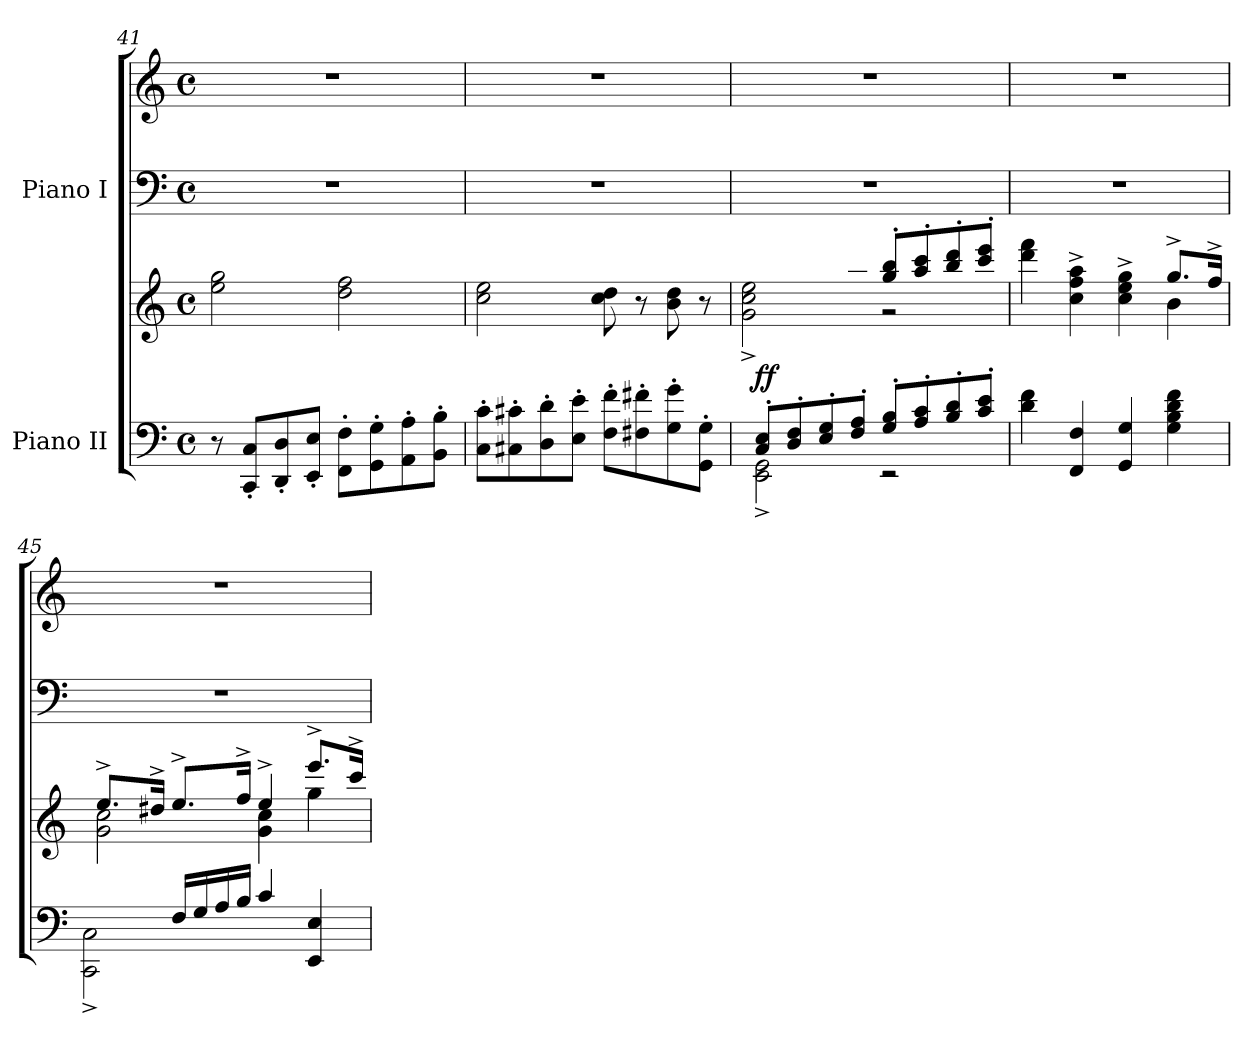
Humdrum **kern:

**kern	**kern	**dynam	**kern	**kern
*part2	*part2	*part2	*part1	*part1
*staff4	*staff3	*staff3/4	*staff2	*staff1
*I"Piano II	*	*	*I"Piano I	*
*clefF4	*clefG2	*	*clefF4	*clefG2
*k[]	*k[]	*	*k[]	*k[]
*M4/4	*M4/4	*	*M4/4	*M4/4
*met(c)	*met(c)	*	*met(c)	*met(c)
=41	=41	=41	=41	=41
!	!	!LO:DY:b=2	!	!
!	!	!LO:DY:n=1:b	!	!
8r	2ee\ 2gg\	mf f	1r	1r
8CC/' 8C/'L	.	.	.	.
8DD/' 8D/'	.	.	.	.
8EE/' 8E/'J	.	.	.	.
8FF\' 8F\'L	2dd\ 2ff\	.	.	.
8GG\' 8G\'	.	.	.	.
8AA\' 8A\'	.	.	.	.
8BB\' 8B\'J	.	.	.	.
=42	=42	=42	=42	=42
8C\' 8c\'L	2cc\ 2ee\	.	1r	1r
8C#X\' 8c#X\'	.	.	.	.
8D\' 8d\'	.	.	.	.
8E\' 8e\'J	.	.	.	.
8F\' 8f\'L	8cc\ 8dd\	.	.	.
8F#X\' 8f#X\'	8r	.	.	.
8G\' 8g\'	8b\ 8dd\	.	.	.
8GG\' 8G\'J	8r	.	.	.
!!LO:LB:g=z
=43	=43	=43	=43	=43
*^	*^	*	*	*
!	!	!	!	!LO:DY:b	!	!
8C/' 8E/'L	2EE\^ 2GG\^	8cc/yy' 8ee/yy'L	2g\^ 2cc\^ 2ee\^	ff	1r	1r
8D/' 8F/'	.	8dd/' 8ff/'	.	.	.	.
8E/' 8G/'	.	8ee/' 8gg/'	.	.	.	.
8F/' 8A/'J	.	8ff/' 8aa/'J	.	.	.	.
8G/' 8B/'L	2r	8gg/' 8bb/'L	2r	.	.	.
8A/' 8c/'	.	8aa/' 8ccc/'	.	.	.	.
8B/' 8d/'	.	8bb/' 8ddd/'	.	.	.	.
8c/' 8e/'J	.	8ccc/' 8eee/'J	.	.	.	.
*v	*v	*	*	*	*	*
=44	=44	=44	=44	=44	=44
4d\ 4f\	4ddd\ 4fff\	2.ryy	.	1r	1r
4FF/ 4F/	4cc\^ 4ff\^ 4aa\^	.	.	.	.
4GG/ 4G/	4cc\^ 4ee\^ 4gg\^	.	.	.	.
4G\ 4B\ 4d\ 4f\	8.gg^/L	4b\	.	.	.
.	16ff^/Jk	.	.	.	.
=45	=45	=45	=45	=45	=45
*^	*	*	*	*	*
8C/Lyy	2CC\^ 2C\^	8.ee^/L	2g\ 2cc\	.	1r	1r
16D/L	.	.	.	.	.	.
16E/JJ	.	16dd#X^/Jk	.	.	.	.
16F/LL	.	8.ee^/L	.	.	.	.
16G/	.	.	.	.	.	.
16A/	.	.	.	.	.	.
16B/JJ	.	16ff^/Jk	.	.	.	.
4c/	2ryy	4ee^/	4g\ 4cc\	.	.	.
4EE/ 4E/	.	8.eee^/L	4gg\	.	.	.
.	.	16ccc^/Jk	.	.	.	.
*v	*v	*	*	*	*	*
*	*v	*v	*	*	*
=	=	=	=	=
*-	*-	*-	*-	*-
